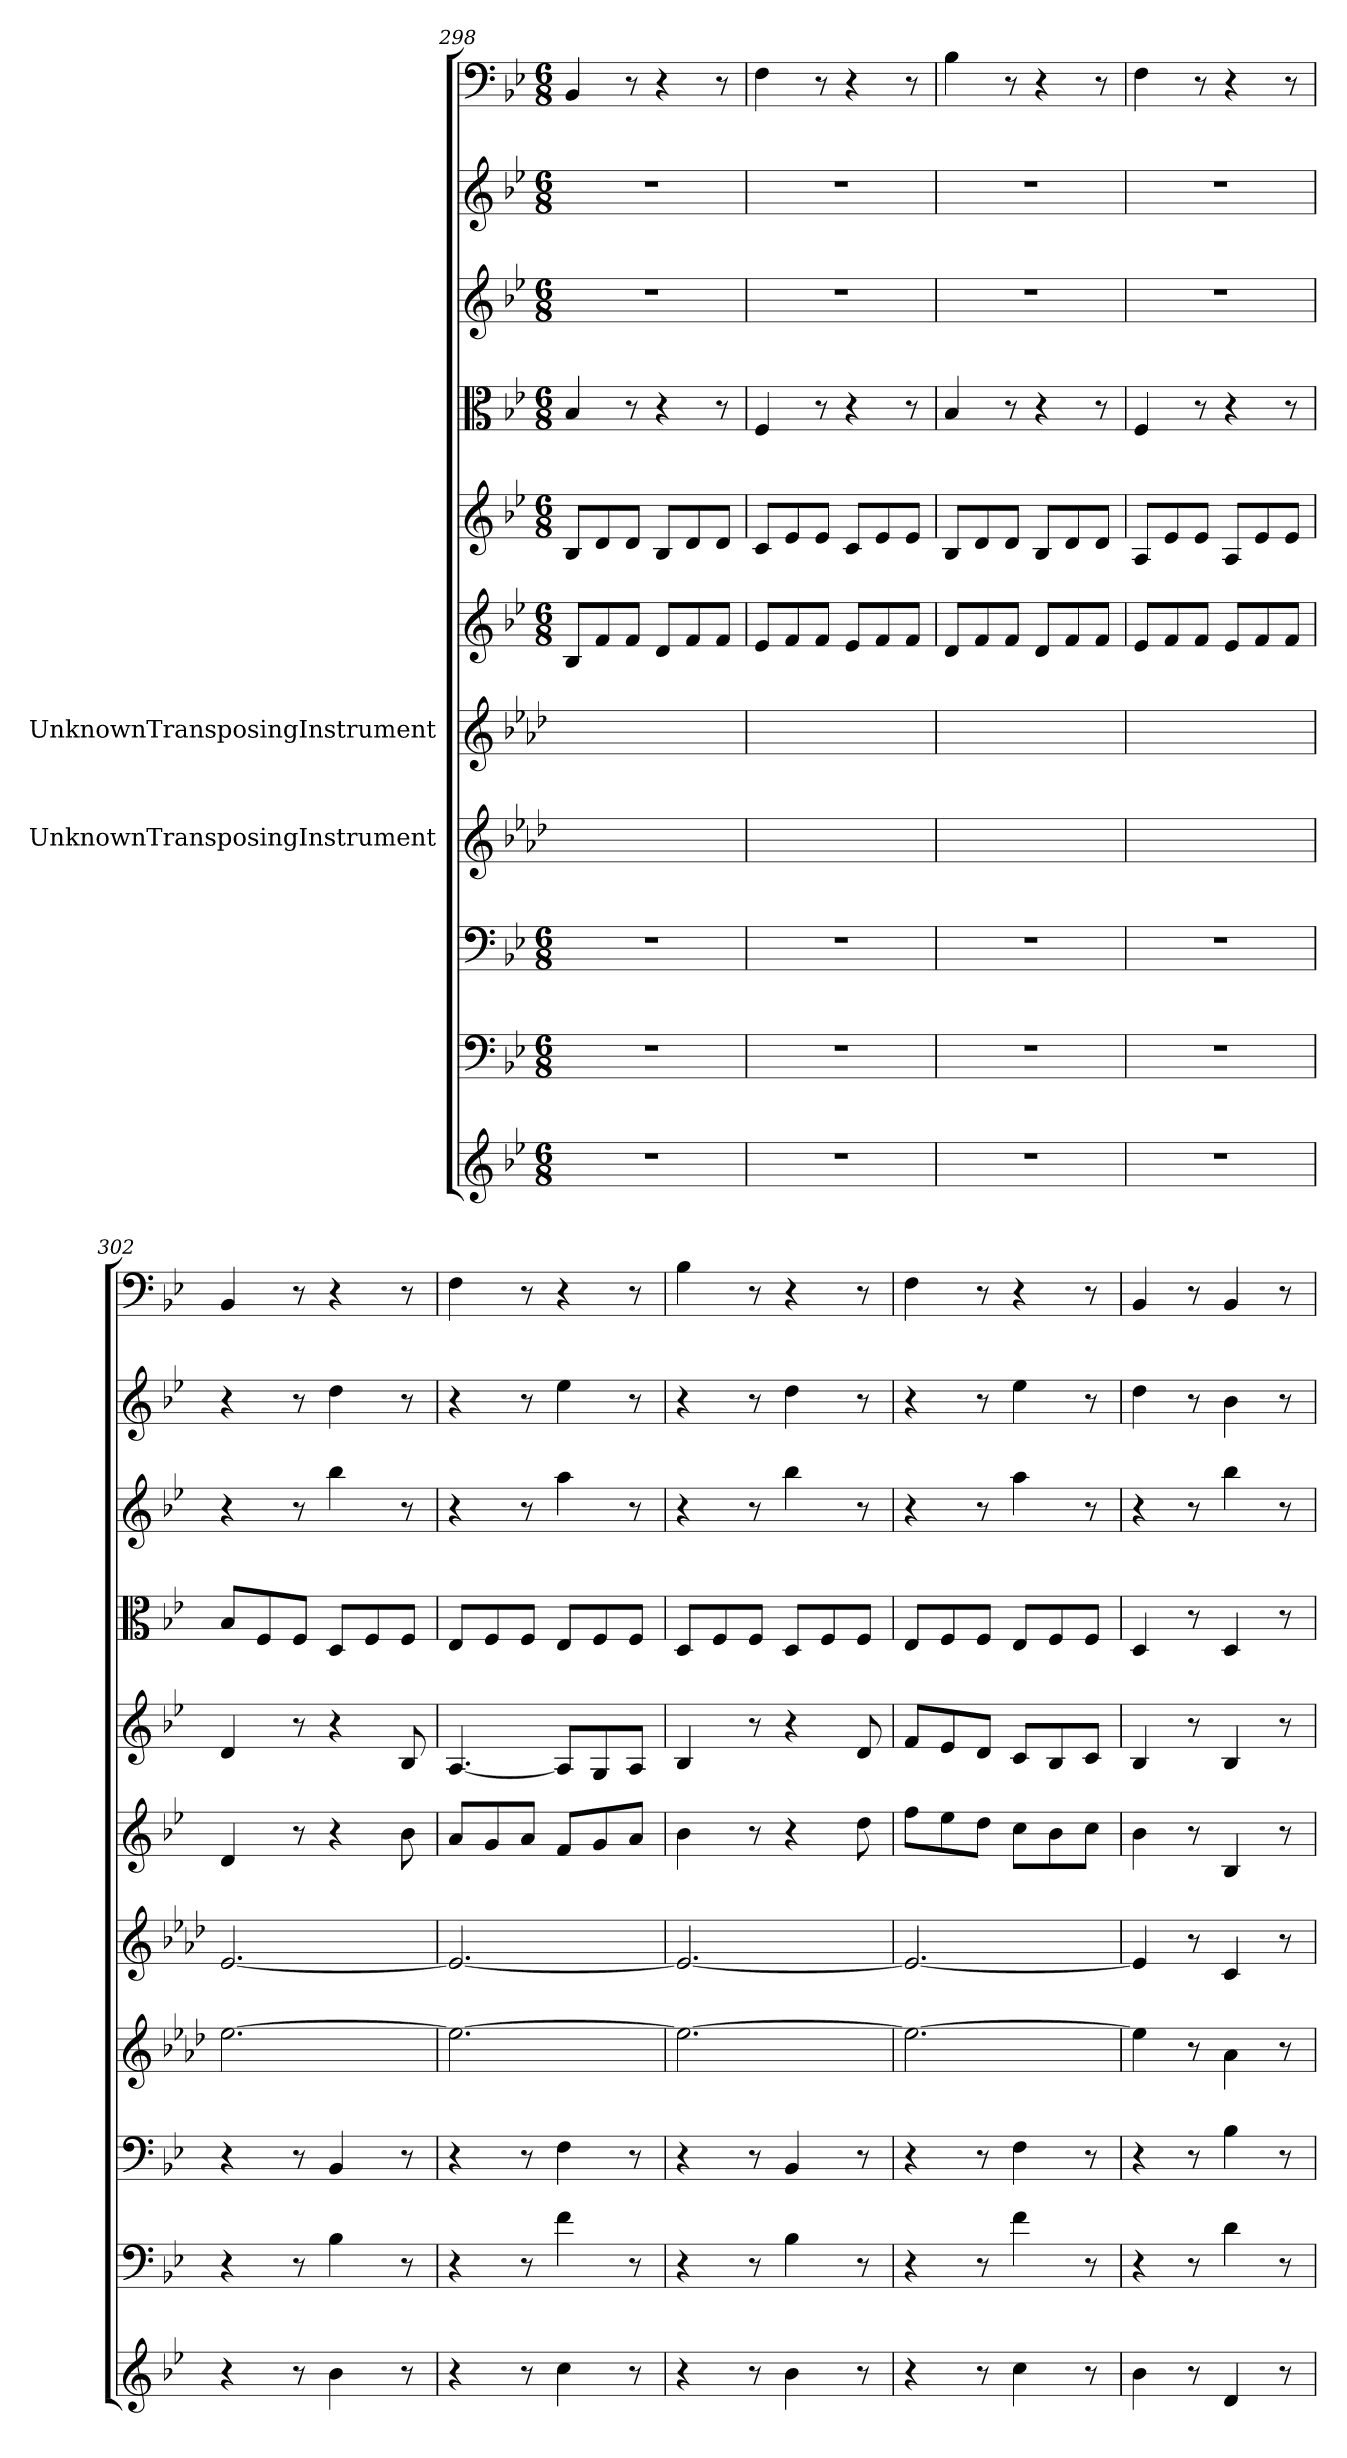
**kern	**kern	**kern	**kern	**kern	**kern	**kern	**kern	**kern	**kern	**kern
*part11	*part10	*part9	*part8	*part7	*part6	*part5	*part4	*part3	*part2	*part1
*staff11	*staff10	*staff9	*staff8	*staff7	*staff6	*staff5	*staff4	*staff3	*staff2	*staff1
*	*	*	*I"UnknownTransposingInstrument	*I"UnknownTransposingInstrument	*	*	*	*	*	*
*clefG2	*clefF4	*clefF4	*clefG2	*clefG2	*clefG2	*clefG2	*clefC3	*clefG2	*clefG2	*clefF4
*	*	*	*ITrd-1c-2	*ITrd-1c-2	*	*	*	*	*	*
*k[b-e-]	*k[b-e-]	*k[b-e-]	*k[b-e-]	*k[b-e-]	*k[b-e-]	*k[b-e-]	*k[b-e-]	*k[b-e-]	*k[b-e-]	*k[b-e-]
*B-:	*B-:	*B-:	*	*	*B-:	*B-:	*B-:	*B-:	*B-:	*B-:
*M6/8	*M6/8	*M6/8	*	*	*M6/8	*M6/8	*M6/8	*M6/8	*M6/8	*M6/8
=298	=298	=298	=298	=298	=298	=298	=298	=298	=298	=298
2.r	2.r	2.r	2.r	2.r	8B-/L	8B-/L	4B-/	2.r	2.r	4BB-/
.	.	.	.	.	8f/	8d/	.	.	.	.
.	.	.	.	.	8f/J	8d/J	8r	.	.	8r
.	.	.	.	.	8d/L	8B-/L	4r	.	.	4r
.	.	.	.	.	8f/	8d/	.	.	.	.
.	.	.	.	.	8f/J	8d/J	8r	.	.	8r
=299	=299	=299	=299	=299	=299	=299	=299	=299	=299	=299
2.r	2.r	2.r	2.r	2.r	8e-/L	8c/L	4F/	2.r	2.r	4F\
.	.	.	.	.	8f/	8e-/	.	.	.	.
.	.	.	.	.	8f/J	8e-/J	8r	.	.	8r
.	.	.	.	.	8e-/L	8c/L	4r	.	.	4r
.	.	.	.	.	8f/	8e-/	.	.	.	.
.	.	.	.	.	8f/J	8e-/J	8r	.	.	8r
=300	=300	=300	=300	=300	=300	=300	=300	=300	=300	=300
2.r	2.r	2.r	2.r	2.r	8d/L	8B-/L	4B-/	2.r	2.r	4B-\
.	.	.	.	.	8f/	8d/	.	.	.	.
.	.	.	.	.	8f/J	8d/J	8r	.	.	8r
.	.	.	.	.	8d/L	8B-/L	4r	.	.	4r
.	.	.	.	.	8f/	8d/	.	.	.	.
.	.	.	.	.	8f/J	8d/J	8r	.	.	8r
=301	=301	=301	=301	=301	=301	=301	=301	=301	=301	=301
2.r	2.r	2.r	2.r	2.r	8e-/L	8A/L	4F/	2.r	2.r	4F\
.	.	.	.	.	8f/	8e-/	.	.	.	.
.	.	.	.	.	8f/J	8e-/J	8r	.	.	8r
.	.	.	.	.	8e-/L	8A/L	4r	.	.	4r
.	.	.	.	.	8f/	8e-/	.	.	.	.
.	.	.	.	.	8f/J	8e-/J	8r	.	.	8r
=302	=302	=302	=302	=302	=302	=302	=302	=302	=302	=302
4r	4r	4r	[2.ff\	[2.f/	4d/	4d/	8B-/L	4r	4r	4BB-/
.	.	.	.	.	.	.	8F/	.	.	.
8r	8r	8r	.	.	8r	8r	8F/J	8r	8r	8r
4b-\	4B-\	4BB-/	.	.	4r	4r	8D/L	4bb-\	4dd\	4r
.	.	.	.	.	.	.	8F/	.	.	.
8r	8r	8r	.	.	8b-\	8B-/	8F/J	8r	8r	8r
=303	=303	=303	=303	=303	=303	=303	=303	=303	=303	=303
4r	4r	4r	2.ff\_	2.f/_	8a/L	[4.A/	8E-/L	4r	4r	4F\
.	.	.	.	.	8g/	.	8F/	.	.	.
8r	8r	8r	.	.	8a/J	.	8F/J	8r	8r	8r
4cc\	4f\	4F\	.	.	8f/L	8A/L]	8E-/L	4aa\	4ee-\	4r
.	.	.	.	.	8g/	8G/	8F/	.	.	.
8r	8r	8r	.	.	8a/J	8A/J	8F/J	8r	8r	8r
=304	=304	=304	=304	=304	=304	=304	=304	=304	=304	=304
4r	4r	4r	2.ff\_	2.f/_	4b-\	4B-/	8D/L	4r	4r	4B-\
.	.	.	.	.	.	.	8F/	.	.	.
8r	8r	8r	.	.	8r	8r	8F/J	8r	8r	8r
4b-\	4B-\	4BB-/	.	.	4r	4r	8D/L	4bb-\	4dd\	4r
.	.	.	.	.	.	.	8F/	.	.	.
8r	8r	8r	.	.	8dd\	8d/	8F/J	8r	8r	8r
=305	=305	=305	=305	=305	=305	=305	=305	=305	=305	=305
4r	4r	4r	2.ff\_	2.f/_	8ff\L	8f/L	8E-/L	4r	4r	4F\
.	.	.	.	.	8ee-\	8e-/	8F/	.	.	.
8r	8r	8r	.	.	8dd\J	8d/J	8F/J	8r	8r	8r
4cc\	4f\	4F\	.	.	8cc\L	8c/L	8E-/L	4aa\	4ee-\	4r
.	.	.	.	.	8b-\	8B-/	8F/	.	.	.
8r	8r	8r	.	.	8cc\J	8c/J	8F/J	8r	8r	8r
=306	=306	=306	=306	=306	=306	=306	=306	=306	=306	=306
4b-\	4r	4r	4ff\]	4f/]	4b-\	4B-/	4D/	4r	4dd\	4BB-/
8r	8r	8r	8r	8r	8r	8r	8r	8r	8r	8r
4d/	4d\	4B-\	4b-\	4d/	4B-/	4B-/	4D/	4bb-\	4b-\	4BB-/
8r	8r	8r	8r	8r	8r	8r	8r	8r	8r	8r
=	=	=	=	=	=	=	=	=	=	=
*-	*-	*-	*-	*-	*-	*-	*-	*-	*-	*-
